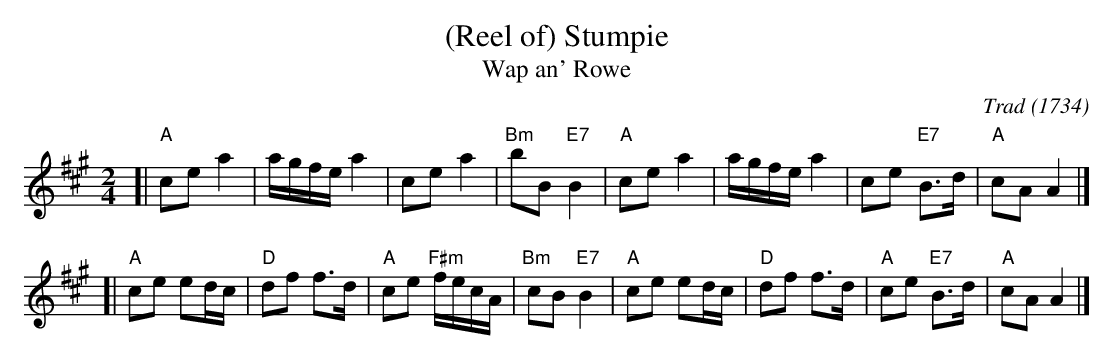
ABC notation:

X:1
T: (Reel of) Stumpie
T: Wap an' Rowe
O: Trad (1734)
M: 2/4
L: 1/8
K: A
[| "A"ce a2 | a/g/f/e/ a2 | ce a2 | "Bm"bB "E7"B2 \
| "A"ce a2 | a/g/f/e/ a2 | ce "E7"B>d | "A"cA A2 |]
[| "A"ce ed/c/ | "D"df f>d | "A"ce "F#m"f/e/c/A/ | "Bm"cB "E7"B2 \
| "A"ce ed/c/ | "D"df f>d | "A"ce "E7"B>d | "A"cA A2 |]
